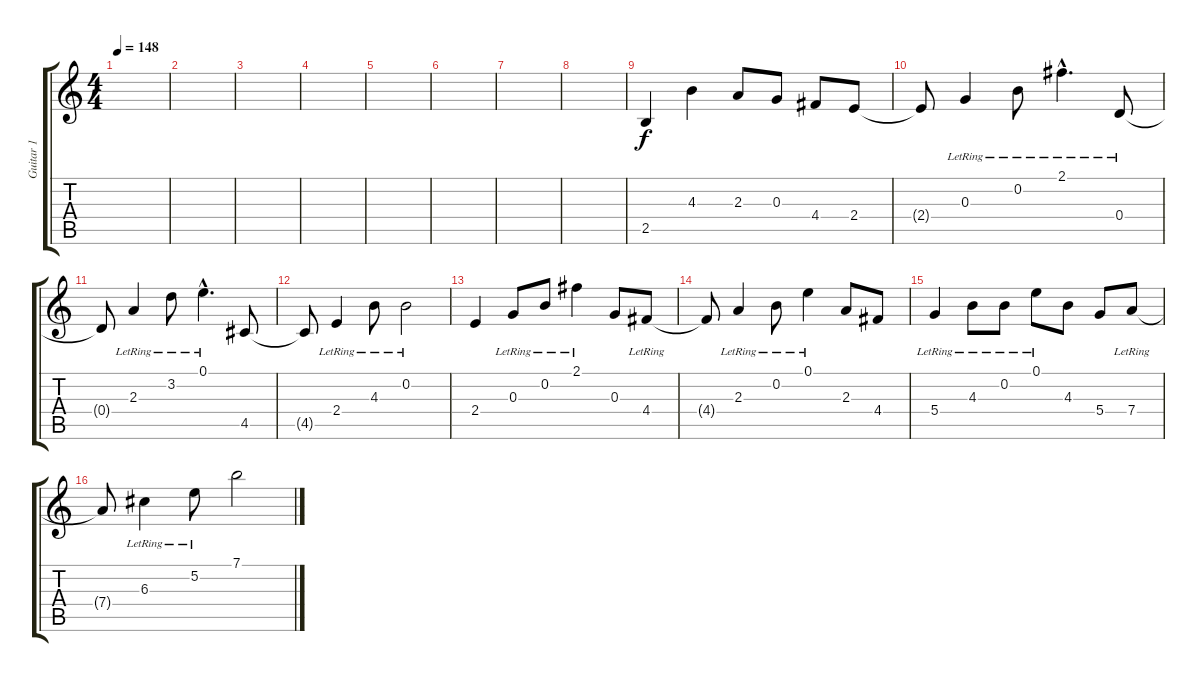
\track ("Guitar 1" "Guitar 1") {instrument electricguitarclean}
\staff {score tabs}
\tuning (E4 B3 G3 D3 A2 E2) {hide}
\ts (4 4)
\tempo 148
\clef g2
\ks c
|
|
|
|
|
|
|
|
2.5.4 4.3.4 2.3.8 0.3.8 4.4.8 2.4.8 |
2.4{t}.8 0.3{lr}.4 0.2{lr}.8 2.1{hac lr}.4{d} 0.4{lr}.8 |
0.4{t}.8 2.3{lr}.4 3.2{lr}.8 0.1{hac lr}.4{d} 4.5.8 |
4.5{t}.8 2.4{lr}.4 4.3{lr}.8 0.2{lr}.2 |
2.4.4 0.3{lr}.8 0.2{lr}.8 2.1{lr}.4 0.3.8 4.4{lr}.8 |
4.4{t}.8 2.3{lr}.4 0.2{lr}.8 0.1{lr}.4 2.3.8 4.4.8 |
5.4{lr}.4 4.3{lr}.8 0.2{lr}.8 0.1{lr}.8 4.3.8 5.4.8 7.4{lr}.8 |
7.4{t}.8 6.3{lr}.4 5.2{lr}.8 7.1.2
